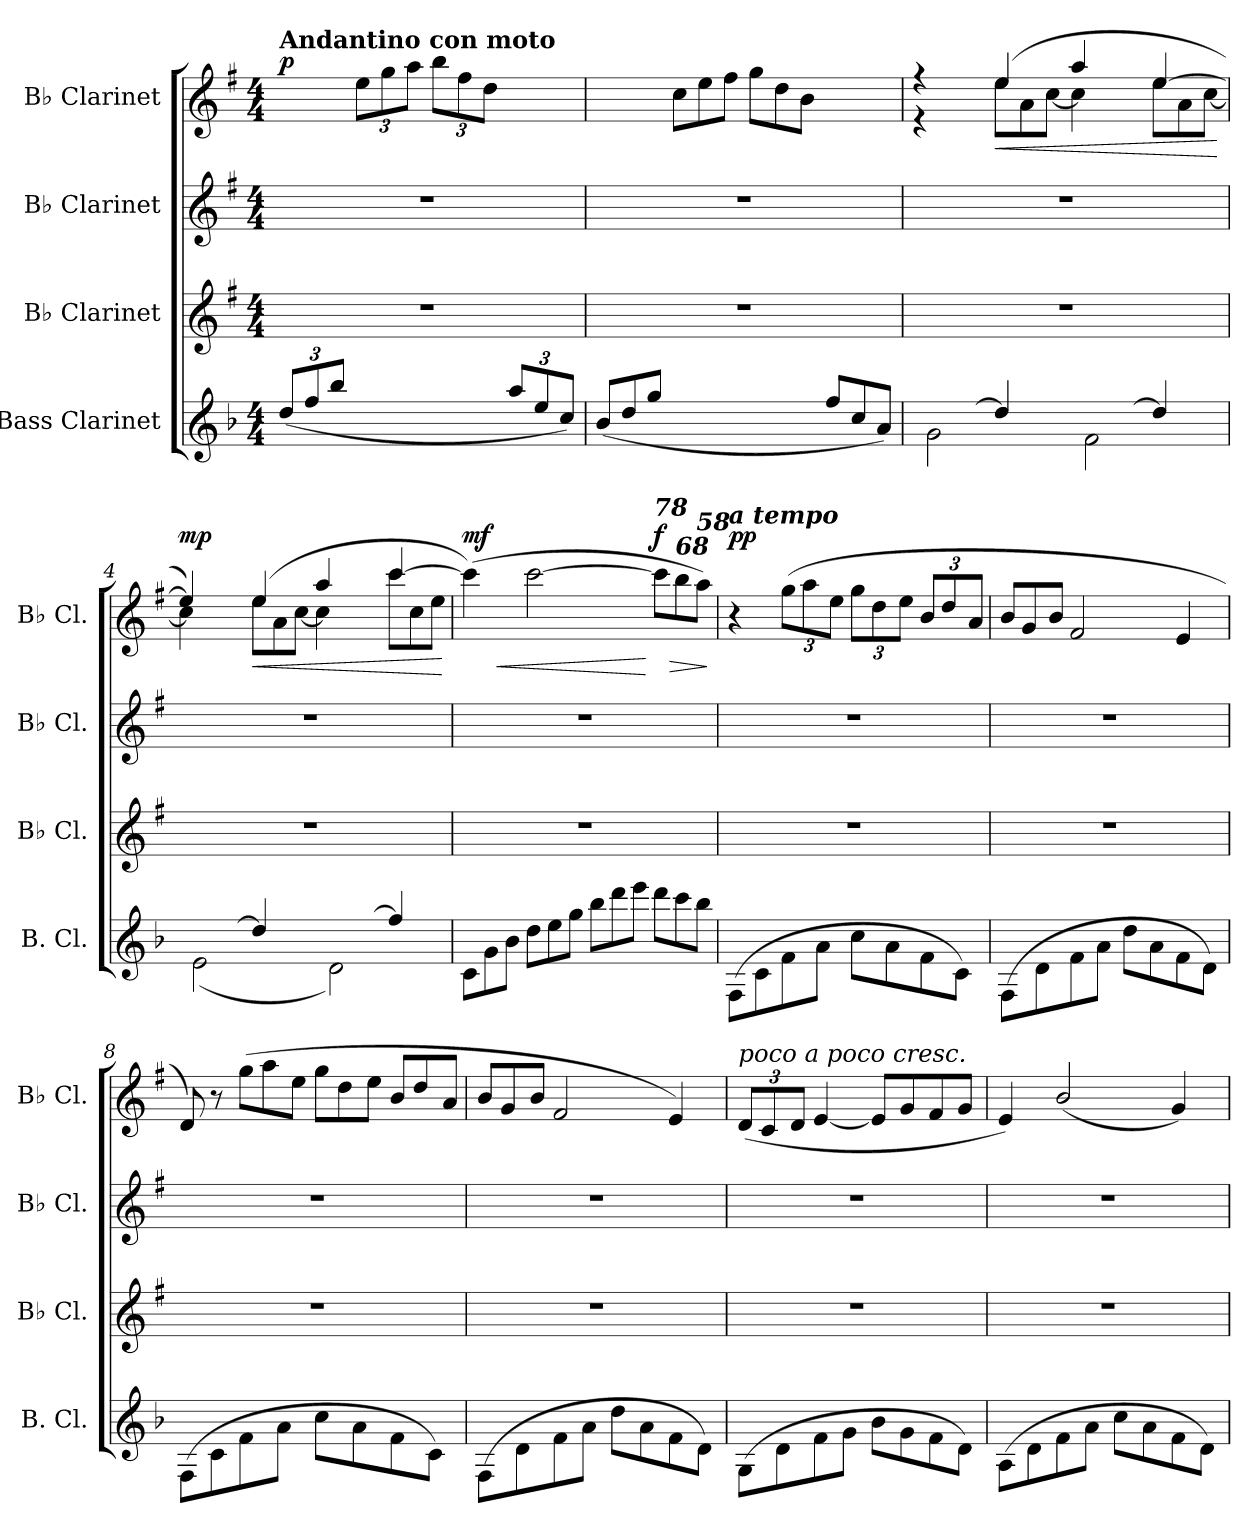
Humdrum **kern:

**kern	**kern	**kern	**kern	**dynam
*part4	*part3	*part2	*part1	*part1
*staff4	*staff3	*staff2	*staff1	*staff1
*I"Bass Clarinet	*I"B♭ Clarinet	*I"B♭ Clarinet	*I"B♭ Clarinet	*
*I'B. Cl.	*I'B♭ Cl.	*I'B♭ Cl.	*I'B♭ Cl.	*
*clefG2	*clefG2	*clefG2	*clefG2	*
*ITrd8c14	*ITrd1c2	*ITrd1c2	*ITrd1c2	*
*k[b-]	*k[b-]	*k[b-]	*k[b-]	*
*M4/4	*M4/4	*M4/4	*M4/4	*
*Xbrackettup	*	*	*	*
=1	=1	=1	=1	=1
!	!	!	!LO:TX:a:B:t=Andantino con moto	!
!	!	!	!	!LO:DY:a
(>12d/L	1r	1r	4ryy	p
12f/	.	.	.	.
12b-/J	.	.	.	.
*	*	*	*Xbrackettup	*
4ryy	.	.	12dd\L	.
.	.	.	12ff\	.
.	.	.	12gg\J	.
4ryy	.	.	12aa\L	.
.	.	.	12ee\	.
.	.	.	12cc\J	.
12a/L	.	.	4ryy	.
12e/	.	.	.	.
12c/J)	.	.	.	.
=2	=2	=2	=2	=2
*Xtuplet	*	*	*	*
(>12B-/L	1r	1r	4ryy	.
12d/	.	.	.	.
12g/J	.	.	.	.
*	*	*	*Xtuplet	*
4ryy	.	.	12b-\L	.
.	.	.	12dd\	.
.	.	.	12ee\J	.
4ryy	.	.	12ff\L	.
.	.	.	12cc\	.
.	.	.	12a\J	.
12f/L	.	.	4ryy	.
12c/	.	.	.	.
12A/J)	.	.	.	.
=3	=3	=3	=3	=3
*^	*	*	*^	*
12G/Lyy	2G\	1r	1r	4r	4r	.
12B-/	.	.	.	.	.	.
[12d/J	.	.	.	.	.	.
!	!	!	!	!	!	!LO:HP:b
4d/]	.	.	.	(>4dd/	12dd\L	<
.	.	.	.	.	12g\	.
.	.	.	.	.	[12b-\J	.
12F/Lyy	2F\	.	.	4gg/	4b-\]	.
12B-/	.	.	.	.	.	.
[12d/J	.	.	.	.	.	.
4d/]	.	.	.	[4dd/	12dd\L	.
.	.	.	.	.	12g\	.
.	.	.	.	.	[12b-\J	.
*v	*v	*	*	*v	*v	*
.	.	.	.	[
!!LO:LB:g=z
=4	=4	=4	=4	=4
*^	*	*	*^	*
!	!	!	!	!	!	!LO:DY:a
12E/Lyy	(<2E\	1r	1r	4dd/])	4b-\]	mp
12B-/	.	.	.	.	.	.
[12d/J	.	.	.	.	.	.
!	!	!	!	!	!	!LO:HP:b
4d/]	.	.	.	(>4dd/	12dd\L	<
.	.	.	.	.	12g\	.
.	.	.	.	.	[12b-\J	.
12D/Lyy	2D\)	.	.	4gg/	4b-\]	.
12B-/	.	.	.	.	.	.
[12f/J	.	.	.	.	.	.
4f/]	.	.	.	[4bb-/	12bb-\L	.
.	.	.	.	.	12b-\	.
.	.	.	.	.	12dd\J	.
*v	*v	*	*	*v	*v	*
.	.	.	.	[
=5	=5	=5	=5	=5
!	!	!	!	!LO:HP:b
!	!	!	!	!LO:DY:n=1:a
12C\L	1r	1r	(>4bb-\])	< mf
12G\	.	.	.	.
12B-\J	.	.	.	.
12d\L	.	.	[2bb-\	.
12e\	.	.	.	.
12g\J	.	.	.	.
12b-\L	.	.	.	.
12dd\	.	.	.	.
12ee\J	.	.	.	.
!	!	!	!LO:TX:a:Bi:t=78	!
!	!	!	!	!LO:HP:n=1:b
!	!	!	!	!LO:DY:n=2:a
12dd\L	.	.	12bb-\L]	[ > f
!	!	!	!LO:TX:a:Bi:t=68	!
12cc\	.	.	12aa\	.
!	!	!	!LO:TX:a:Bi:t=58	!
12b-\J	.	.	12gg\J)	.
.	.	.	.	]
=6	=6	=6	=6	=6
!	!	!	!LO:TX:a:Bi:t=a tempo	!
!	!	!	!	!LO:DY:a
(>8FF\L	1r	1r	4r	pp
8C\	.	.	.	.
*	*	*	*tuplet	*
8F\	.	.	(>12ff\L	.
.	.	.	12gg\	.
8A\J	.	.	.	.
.	.	.	12dd\J	.
8c\L	.	.	12ff\L	.
.	.	.	12cc\	.
8A\	.	.	.	.
.	.	.	12dd\J	.
8F\	.	.	12a/L	.
.	.	.	12cc/	.
8C\J)	.	.	.	.
.	.	.	12g/J	.
!!LO:PB:g=z
=7	=7	=7	=7	=7
*	*	*	*Xtuplet	*
(>8FF\L	1r	1r	12a/L	.
.	.	.	12f/	.
8D\	.	.	.	.
.	.	.	12a/J	.
8F\	.	.	2e/	.
8A\J	.	.	.	.
8d\L	.	.	.	.
8A\	.	.	.	.
8F\	.	.	4d/	.
8D\J)	.	.	.	.
!!LO:LB:g=z
=8	=8	=8	=8	=8
(>8FF\L	1r	1r	8c/)	.
8C\	.	.	8r	.
8F\	.	.	(>12ff\L	.
.	.	.	12gg\	.
8A\J	.	.	.	.
.	.	.	12dd\J	.
8c\L	.	.	12ff\L	.
.	.	.	12cc\	.
8A\	.	.	.	.
.	.	.	12dd\J	.
8F\	.	.	12a/L	.
.	.	.	12cc/	.
8C\J)	.	.	.	.
.	.	.	12g/J	.
=9	=9	=9	=9	=9
(>8FF\L	1r	1r	12a/L	.
.	.	.	12f/	.
8D\	.	.	.	.
.	.	.	12a/J	.
8F\	.	.	2e/	.
8A\J	.	.	.	.
8d\L	.	.	.	.
8A\	.	.	.	.
8F\	.	.	4d/)	.
8D\J)	.	.	.	.
=10	=10	=10	=10	=10
*	*	*	*tuplet	*
!	!	!	!LO:TX:a:i:t=poco a poco cresc.	!
(>8GG\L	1r	1r	(<12c/L	.
.	.	.	12B-/	.
8D\	.	.	.	.
.	.	.	12c/J	.
8F\	.	.	[4d/	.
8G\J	.	.	.	.
8B-\L	.	.	8d/L]	.
8G\	.	.	8f/	.
8F\	.	.	8e/	.
8D\J)	.	.	8f/J	.
=11	=11	=11	=11	=11
(>8AA\L	1r	1r	4d/)	.
8D\	.	.	.	.
8F\	.	.	(<2a/	.
8A\J	.	.	.	.
8c\L	.	.	.	.
8A\	.	.	.	.
8F\	.	.	4f/)	.
8D\J)	.	.	.	.
=	=	=	=	=
*-	*-	*-	*-	*-
